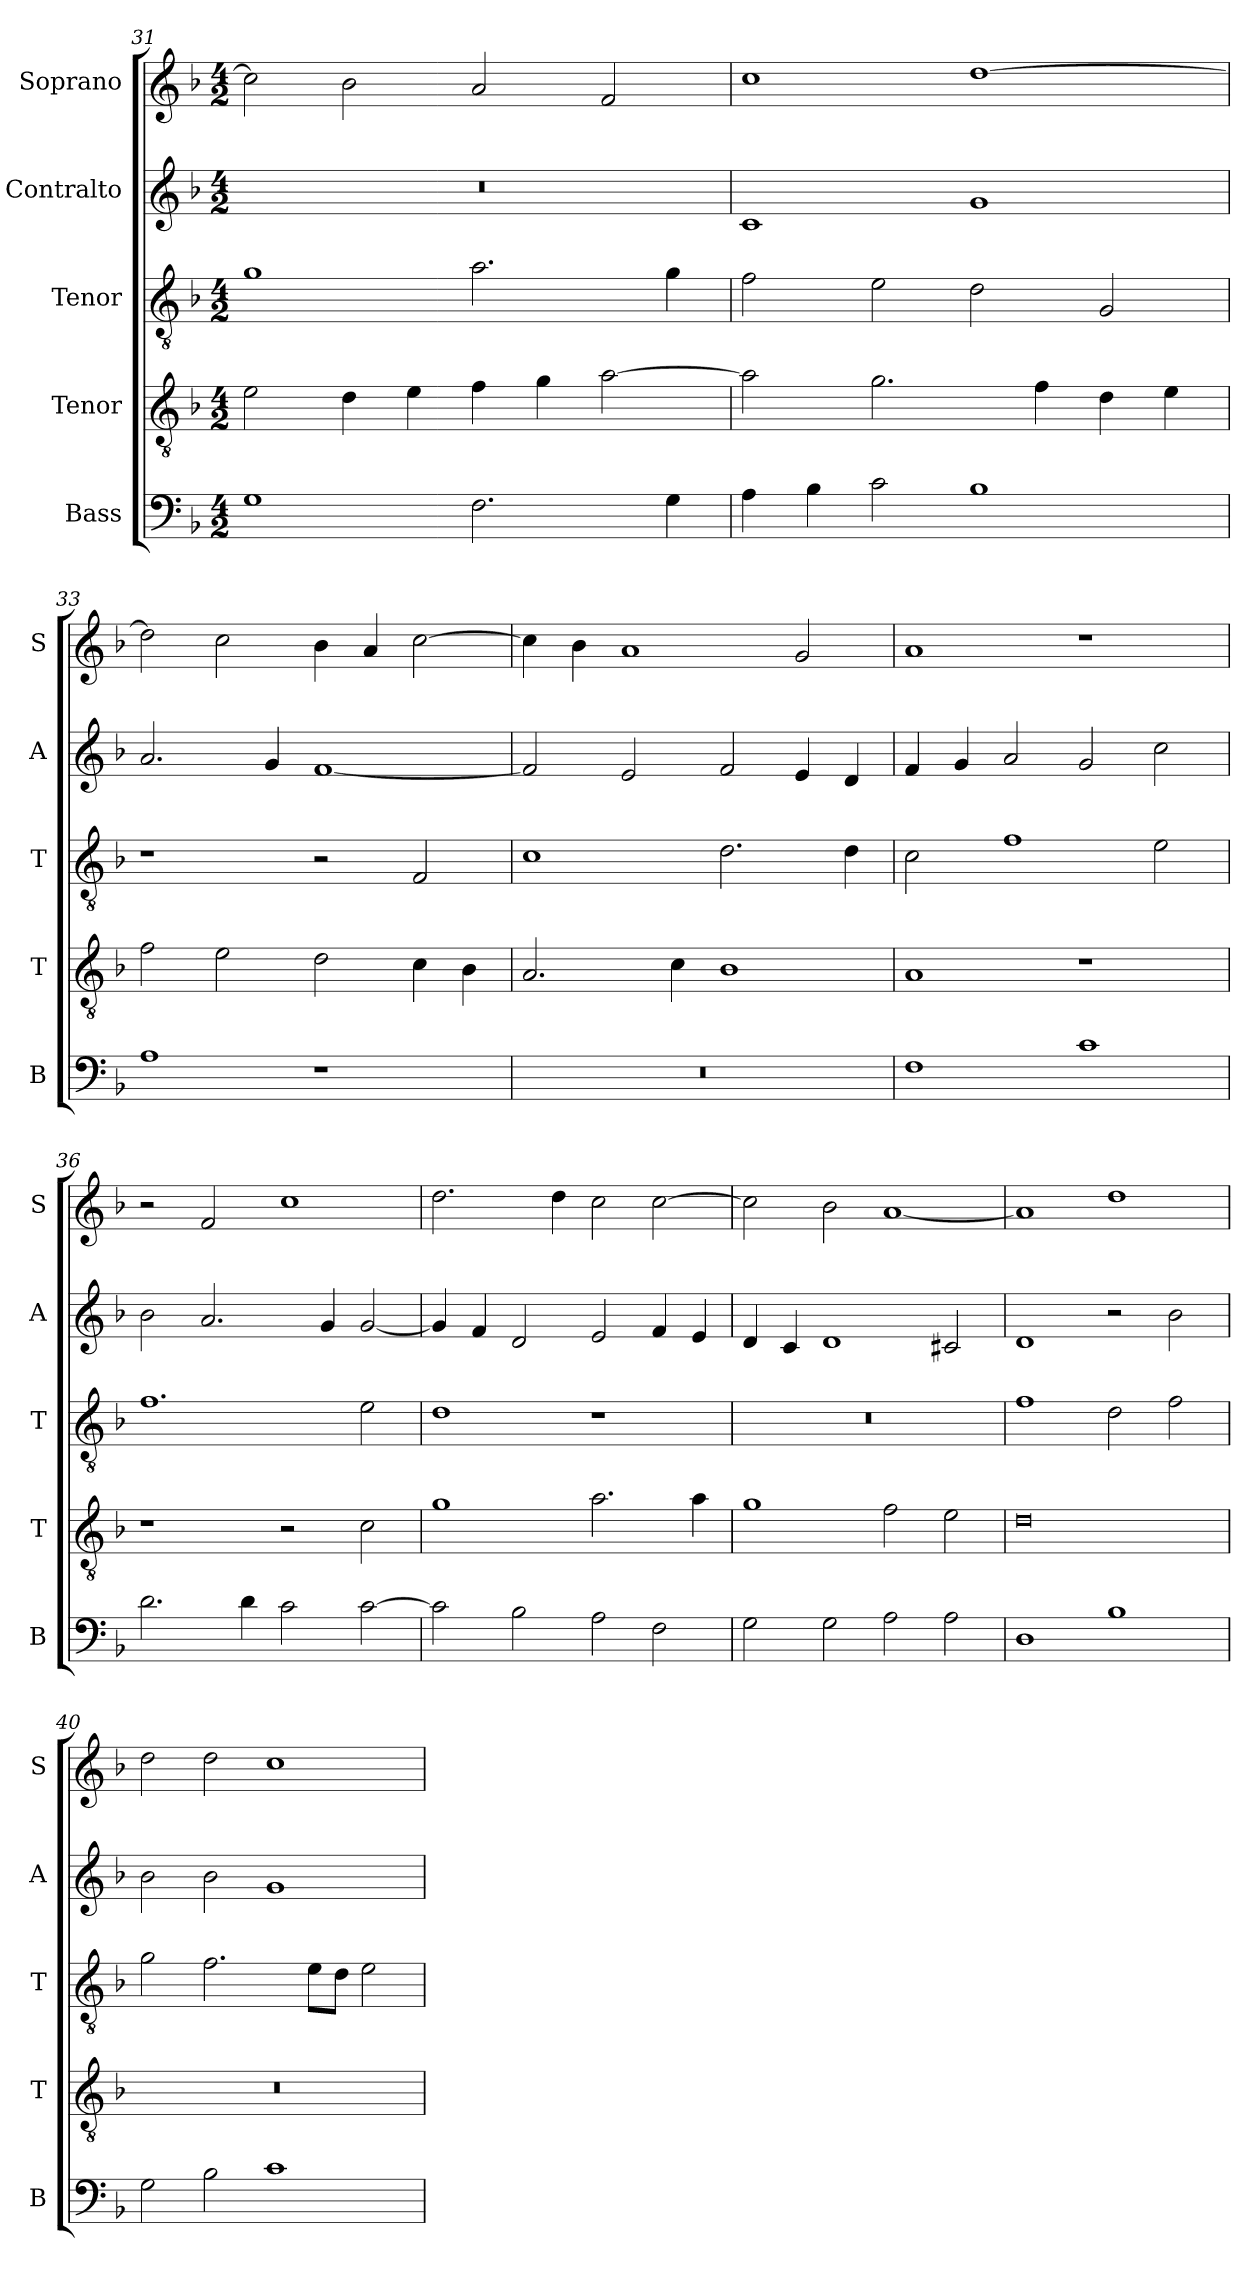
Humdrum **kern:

**kern	**kern	**kern	**kern	**kern
*part5	*part4	*part3	*part2	*part1
*staff5	*staff4	*staff3	*staff2	*staff1
*I"Bass	*I"Tenor	*I"Tenor	*I"Contralto	*I"Soprano
*I'B	*I'T	*I'T	*I'A	*I'S
*clefF4	*clefGv2	*clefGv2	*clefG2	*clefG2
*k[b-]	*k[b-]	*k[b-]	*k[b-]	*k[b-]
*F:ion	*F:ion	*F:ion	*F:ion	*F:ion
*M4/2	*M4/2	*M4/2	*M4/2	*M4/2
=31	=31	=31	=31	=31
1G	2e	1g	0r	2cc]
.	4d	.	.	2b-
.	4e	.	.	.
2.F	4f	2.a	.	2a
.	4g	.	.	.
.	[2a	.	.	2f
4G	.	4g	.	.
=32	=32	=32	=32	=32
4A	2a]	2f	1c	1cc
4B-	.	.	.	.
2c	2.g	2e	.	.
1B-	.	2d	1g	[1dd
.	4f	.	.	.
.	4d	2G	.	.
.	4e	.	.	.
=33	=33	=33	=33	=33
1A	2f	1r	2.a	2dd]
.	2e	.	.	2cc
.	.	.	4g	.
1r	2d	2r	[1f	4b-
.	.	.	.	4a
.	4c	2F	.	[2cc
.	4B-	.	.	.
=34	=34	=34	=34	=34
0r	2.A	1c	2f]	4cc]
.	.	.	.	4b-
.	.	.	2e	1a
.	4c	.	.	.
.	1B-	2.d	2f	.
.	.	.	4e	2g
.	.	4d	4d	.
=35	=35	=35	=35	=35
1F	1A	2c	4f	1a
.	.	.	4g	.
.	.	1f	2a	.
1c	1r	.	2g	1r
.	.	2e	2cc	.
=36	=36	=36	=36	=36
2.d	1r	1.f	2b-	2r
.	.	.	2.a	2f
4d	.	.	.	.
2c	2r	.	.	1cc
.	.	.	4g	.
[2c	2c	2e	[2g	.
=37	=37	=37	=37	=37
2c]	1g	1d	4g]	2.dd
.	.	.	4f	.
2B-	.	.	2d	.
.	.	.	.	4dd
2A	2.a	1r	2e	2cc
2F	.	.	4f	[2cc
.	4a	.	4e	.
=38	=38	=38	=38	=38
2G	1g	0r	4d	2cc]
.	.	.	4c	.
2G	.	.	1d	2b-
2A	2f	.	.	[1a
2A	2e	.	2c#X	.
=39	=39	=39	=39	=39
1D	0d	1f	1d	1a]
1B-	.	2d	2r	1dd
.	.	2f	2b-	.
=40	=40	=40	=40	=40
2G	0r	2g	2b-	2dd
2B-	.	2.f	2b-	2dd
1c	.	.	1g	1cc
.	.	8e\L	.	.
.	.	8d\J	.	.
.	.	2e	.	.
=	=	=	=	=
*-	*-	*-	*-	*-
